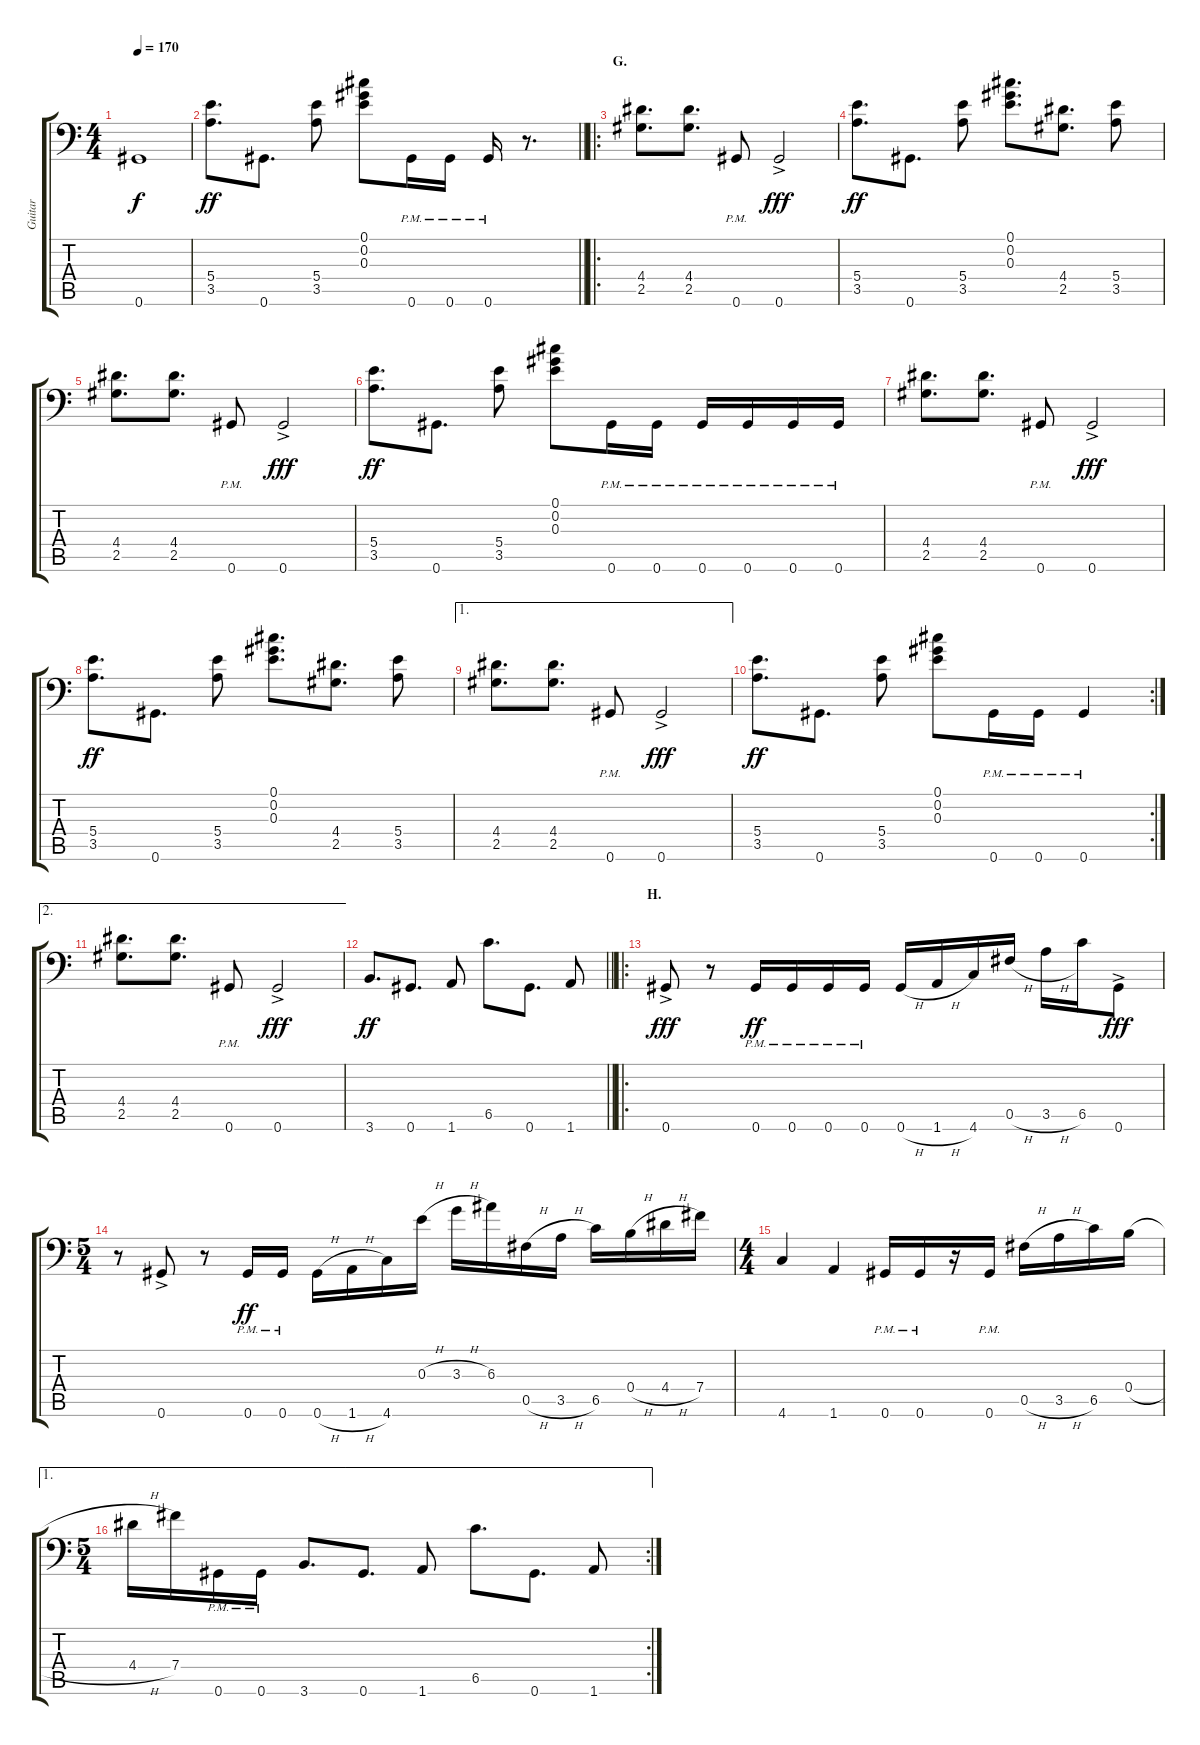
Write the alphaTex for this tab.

\track ("Guitar" "Guitar") {instrument distortionguitar}
\staff {score tabs}
\tuning (Db4 Ab3 E3 B2 Gb2 Ab1) {hide}
\ts (4 4)
\tempo 170
\clef f4
\ks c
0.6{t}.1{dy f} |
\barLineRight lightlight
(5.4 3.5).8{d dy ff} 0.6.8{d} (5.4 3.5).8 (0.1 0.2 0.3).8 0.6{pm}.16 0.6{pm}.16 0.6{pm}.16 r.8{d} |
\ro
\section ("" "G.")
(4.4 2.5).8{d} (4.4 2.5).8{d} 0.6{pm}.8 0.6{ac}.2{dy fff} |
(5.4 3.5).8{d dy ff} 0.6.8{d} (5.4 3.5).8 (0.1 0.2 0.3).8{d} (4.4 2.5).8{d} (5.4 3.5).8 |
(4.4 2.5).8{d} (4.4 2.5).8{d} 0.6{pm}.8 0.6{ac}.2{dy fff} |
(5.4 3.5).8{d dy ff} 0.6.8{d} (5.4 3.5).8 (0.1 0.2 0.3).8 0.6{pm}.16 0.6{pm}.16 0.6{pm}.16 0.6{pm}.16 0.6{pm}.16 0.6{pm}.16 |
(4.4 2.5).8{d} (4.4 2.5).8{d} 0.6{pm}.8 0.6{ac}.2{dy fff} |
(5.4 3.5).8{d dy ff} 0.6.8{d} (5.4 3.5).8 (0.1 0.2 0.3).8{d} (4.4 2.5).8{d} (5.4 3.5).8 |
\ae 1
(4.4 2.5).8{d} (4.4 2.5).8{d} 0.6{pm}.8 0.6{ac}.2{dy fff} |
\rc 2
(5.4 3.5).8{d dy ff} 0.6.8{d} (5.4 3.5).8 (0.1 0.2 0.3).8 0.6{pm}.16 0.6{pm}.16 0.6{pm}.4 |
\ae 2
(4.4 2.5).8{d} (4.4 2.5).8{d} 0.6{pm}.8 0.6{ac}.2{dy fff} |
\barLineRight lightlight
3.6.8{d dy ff} 0.6.8{d} 1.6.8 6.5.8{d} 0.6.8{d} 1.6.8 |
\ro
\section ("" "H.")
0.6{ac}.8{dy fff} r.8 0.6{pm}.16{dy ff} 0.6{pm}.16 0.6{pm}.16 0.6{pm}.16 0.6{h}.16 1.6{h}.16 4.6.16 0.5{h}.16 3.5{h}.16 6.5.16 0.6{ac}.8{dy fff} |
\ts (5 4)
r.8 0.6{ac}.8 r.8 0.6{pm}.16{dy ff} 0.6{pm}.16 0.6{h}.16 1.6{h}.16 4.6.16 0.3{h}.16 3.3{h}.16 6.3.16 0.5{h}.16 3.5{h}.16 6.5.16 0.4{h}.16 4.4{h}.16 7.4.16 |
\ts (4 4)
4.6.4 1.6.4 0.6{pm}.16 0.6{pm}.16 r.16 0.6{pm}.16 0.5{h}.16 3.5{h}.16 6.5.16 0.4{h}.16 |
\ae 1
\rc 2
\ts (5 4)
4.4{h}.16 7.4.16 0.6{pm}.16 0.6{pm}.16 3.6.8{d} 0.6.8{d} 1.6.8 6.5.8{d} 0.6.8{d} 1.6.8
